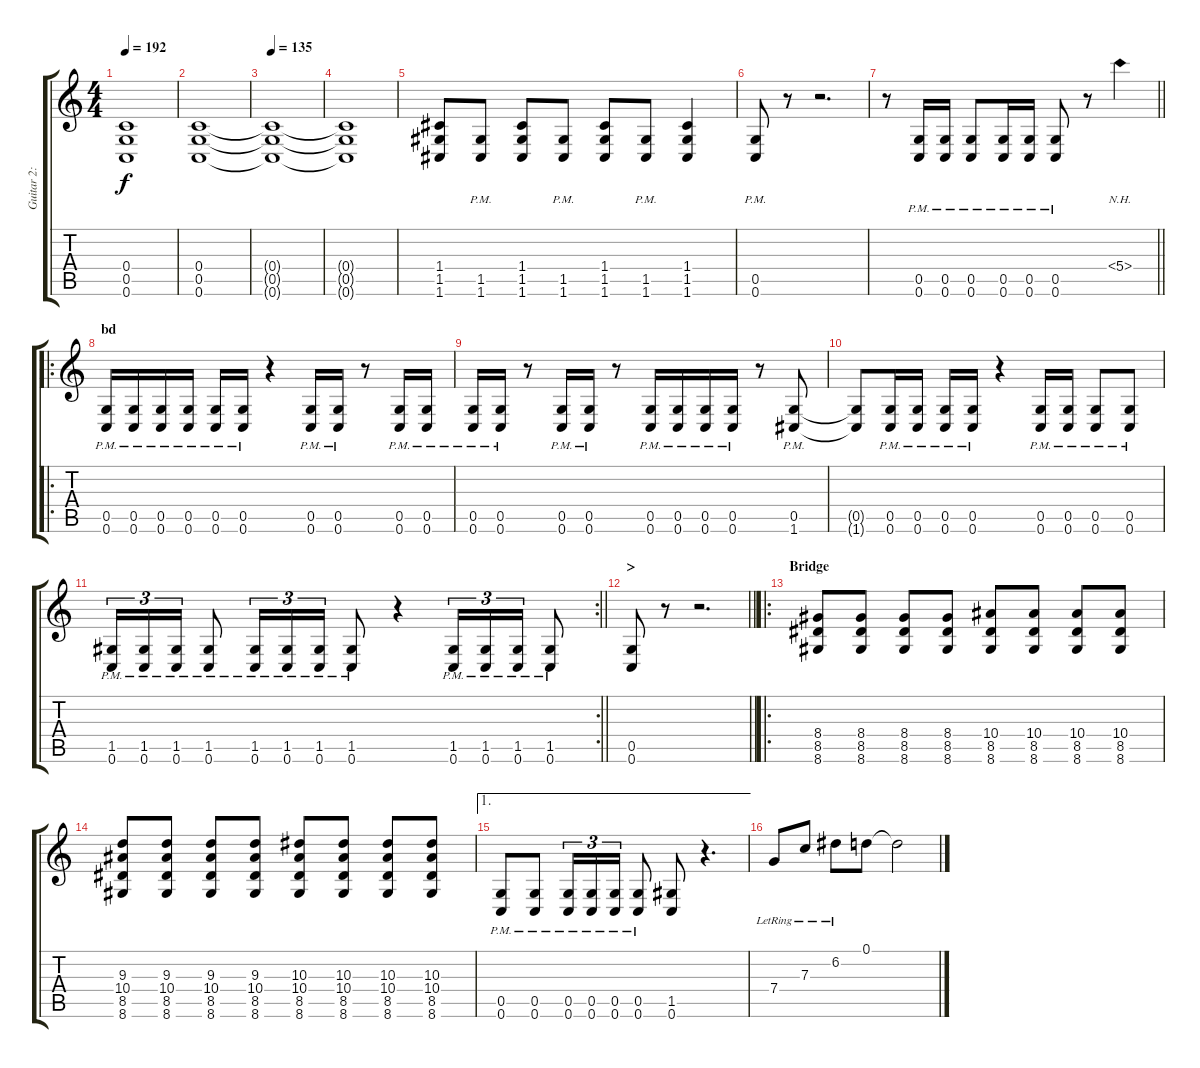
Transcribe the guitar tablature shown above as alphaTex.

\track ("Guitar 2: Maarten" "Guitar 2: ") {instrument distortionguitar}
\staff {score tabs}
\tuning (D4 A3 F3 C3 G2 C2) {hide}
\ts (4 4)
\tempo 192
\clef g2
\ks c
(0.4{t} 0.5{t} 0.6{t}).1{dy f} |
(0.4 0.5 0.6).1 |
\tempo 135
(0.4{t} 0.5{t} 0.6{t}).1 |
(0.4{t} 0.5{t} 0.6{t}).1 |
(1.4 1.5 1.6).8 (1.5{pm} 1.6).8 (1.4 1.5 1.6).8 (1.5{pm} 1.6).8 (1.4 1.5 1.6).8 (1.5{pm} 1.6).8 (1.4 1.5 1.6).4 |
(0.5{pm} 0.6).8 r.8 r.2{d} |
\barLineRight lightlight
r.8 (0.5{pm} 0.6).16 (0.5{pm} 0.6).16 (0.5{pm} 0.6).8 (0.5{pm} 0.6).16 (0.5{pm} 0.6).16 (0.5{pm} 0.6).8 r.8 5.4{nh}.4 |
\ro
\section ("" "bd")
(0.5{pm} 0.6).16 (0.5{pm} 0.6).16 (0.5{pm} 0.6).16 (0.5{pm} 0.6).16 (0.5{pm} 0.6).16 (0.5{pm} 0.6).16 r.4 (0.5{pm} 0.6).16 (0.5{pm} 0.6).16 r.8 (0.5{pm} 0.6).16 (0.5{pm} 0.6).16 |
(0.5{pm} 0.6).16 (0.5{pm} 0.6).16 r.8 (0.5{pm} 0.6).16 (0.5{pm} 0.6).16 r.8 (0.5{pm} 0.6).16 (0.5{pm} 0.6).16 (0.5{pm} 0.6).16 (0.5{pm} 0.6).16 r.8 (0.5{pm} 1.6).8 |
(0.5{t} 1.6{t}).8 (0.5{pm} 0.6).16 (0.5{pm} 0.6).16 (0.5{pm} 0.6).16 (0.5{pm} 0.6).16 r.4 (0.5{pm} 0.6).16 (0.5{pm} 0.6).16 (0.5{pm} 0.6).8 (0.5{pm} 0.6).8 |
\rc 2
\barLineRight lightlight
(1.5{pm} 0.6).16{tu (3 2)} (1.5{pm} 0.6).16{tu (3 2)} (1.5{pm} 0.6).16{tu (3 2)} (1.5{pm} 0.6).8 (1.5{pm} 0.6).16{tu (3 2)} (1.5{pm} 0.6).16{tu (3 2)} (1.5{pm} 0.6).16{tu (3 2)} (1.5{pm} 0.6).8 r.4 (1.5{pm} 0.6).16{tu (3 2)} (1.5{pm} 0.6).16{tu (3 2)} (1.5{pm} 0.6).16{tu (3 2)} (1.5{pm} 0.6).8 |
\section ("" ">")
\barLineRight lightlight
(0.5 0.6).8 r.8 r.2{d} |
\ro
\section ("" "Bridge")
(8.4 8.5 8.6).8 (8.4 8.5 8.6).8 (8.4 8.5 8.6).8 (8.4 8.5 8.6).8 (10.4 8.5 8.6).8 (10.4 8.5 8.6).8 (10.4 8.5 8.6).8 (10.4 8.5 8.6).8 |
(9.3 10.4 8.5 8.6).8 (9.3 10.4 8.5 8.6).8 (9.3 10.4 8.5 8.6).8 (9.3 10.4 8.5 8.6).8 (10.3 10.4 8.5 8.6).8 (10.3 10.4 8.5 8.6).8 (10.3 10.4 8.5 8.6).8 (10.3 10.4 8.5 8.6).8 |
\ae 1
(0.5{pm} 0.6).8 (0.5{pm} 0.6).8 (0.5{pm} 0.6).16{tu (3 2)} (0.5{pm} 0.6).16{tu (3 2)} (0.5{pm} 0.6).16{tu (3 2)} (0.5{pm} 0.6).8 (1.5 0.6).8 r.4{d} |
7.4{lr}.8 7.3{lr}.8 6.2{lr}.8 0.1.8 0.1{t}.2
